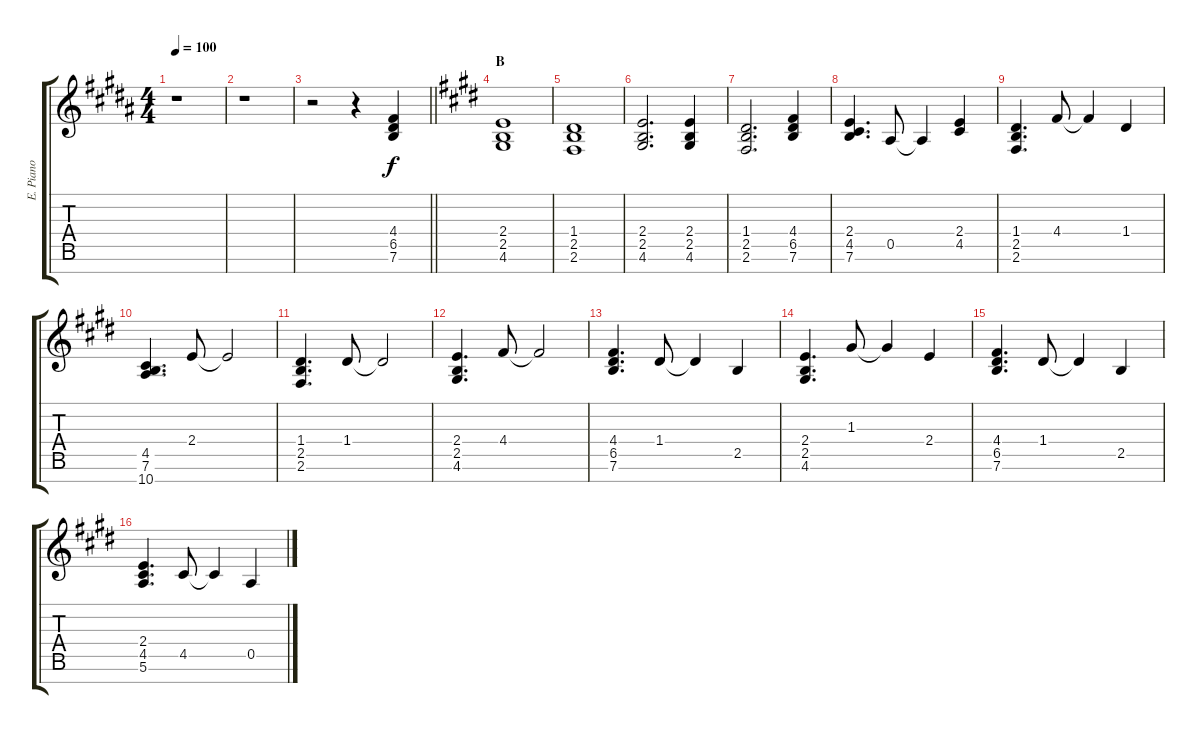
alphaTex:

\track ("E. Piano" "E. Piano") {instrument electricgrandpiano}
\staff {score tabs}
\tuning (E5 B4 G4 D4 A3 E3 B2) {hide}
\ts (4 4)
\tempo 100
\clef g2
\ks b
r.1{dy f} |
r.1 |
\barLineRight lightlight
r.2 r.4 (4.4 6.5 7.6).4 |
\section ("" "B")
\ks e
(2.4 2.5 4.6).1 |
(1.4 2.5 2.6).1 |
(2.4 2.5 4.6).2{d} (2.4 2.5 4.6).4 |
(1.4 2.5 2.6).2{d} (4.4 6.5 7.6).4 |
(2.4 4.5 7.6).4{d} 0.5.8 0.5{t}.4 (2.4 4.5).4 |
(1.4 2.5 2.6).4{d} 4.4.8 4.4{t}.4 1.4.4 |
(4.5 7.6 10.7).4{d} 2.4.8 2.4{t}.2 |
(1.4 2.5 2.6).4{d} 1.4.8 1.4{t}.2 |
(2.4 2.5 4.6).4{d} 4.4.8 4.4{t}.2 |
(4.4 6.5 7.6).4{d} 1.4.8 1.4{t}.4 2.5.4 |
(2.4 2.5 4.6).4{d} 1.3.8 1.3{t}.4 2.4.4 |
(4.4 6.5 7.6).4{d} 1.4.8 1.4{t}.4 2.5.4 |
(2.4 4.5 5.6).4{d} 4.5.8 4.5{t}.4 0.5.4
